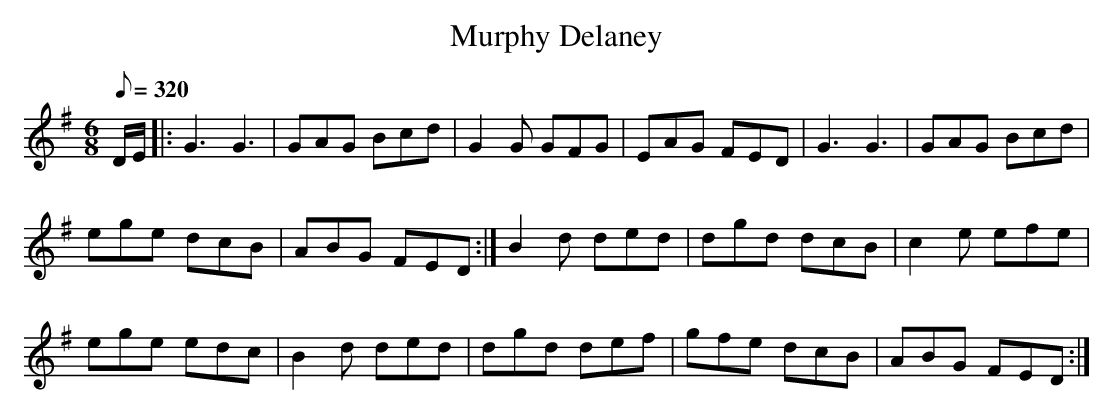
X:1
T: Murphy Delaney
M: 6/8
L: 1/8
Q: 320
K: G
D/E/|: G3 G3|GAG Bcd|G2G GFG|EAG FED|G3 G3|GAG Bcd|
ege dcB| ABG FED :| B2d ded|dgd dcB|c2e efe|
ege edc| B2d ded |dgd def|gfe dcB|ABG FED :|
